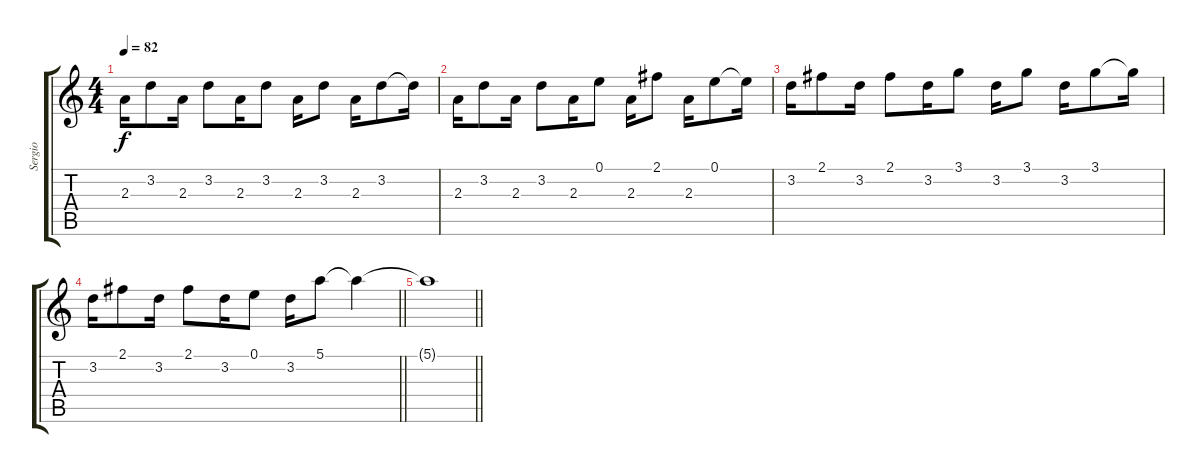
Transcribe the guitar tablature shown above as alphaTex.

\track ("Sergio" "Sergio") {instrument electricguitarjazz}
\staff {score tabs}
\tuning (E4 B3 G3 D3 A2 E2) {hide}
\ts (4 4)
\tempo 82
\clef g2
\ks c
2.3.16{dy f volume 13} 3.2.8 2.3.16 3.2.8 2.3.16 3.2.8 2.3.16 3.2.8 2.3.16 3.2.8 3.2{t}.16 |
2.3.16{volume 3} 3.2.8 2.3.16 3.2.8 2.3.16 0.1.8 2.3.16 2.1.8 2.3.16 0.1.8 0.1{t}.16 |
3.2.16 2.1.8 3.2.16 2.1.8 3.2.16 3.1.8 3.2.16 3.1.8 3.2.16 3.1.8 3.1{t}.16 |
\barLineRight lightlight
3.2.16 2.1.8 3.2.16 2.1.8 3.2.16 0.1.8 3.2.16 5.1.8 5.1{t}.4 |
\barLineRight lightlight
5.1{t}.1
